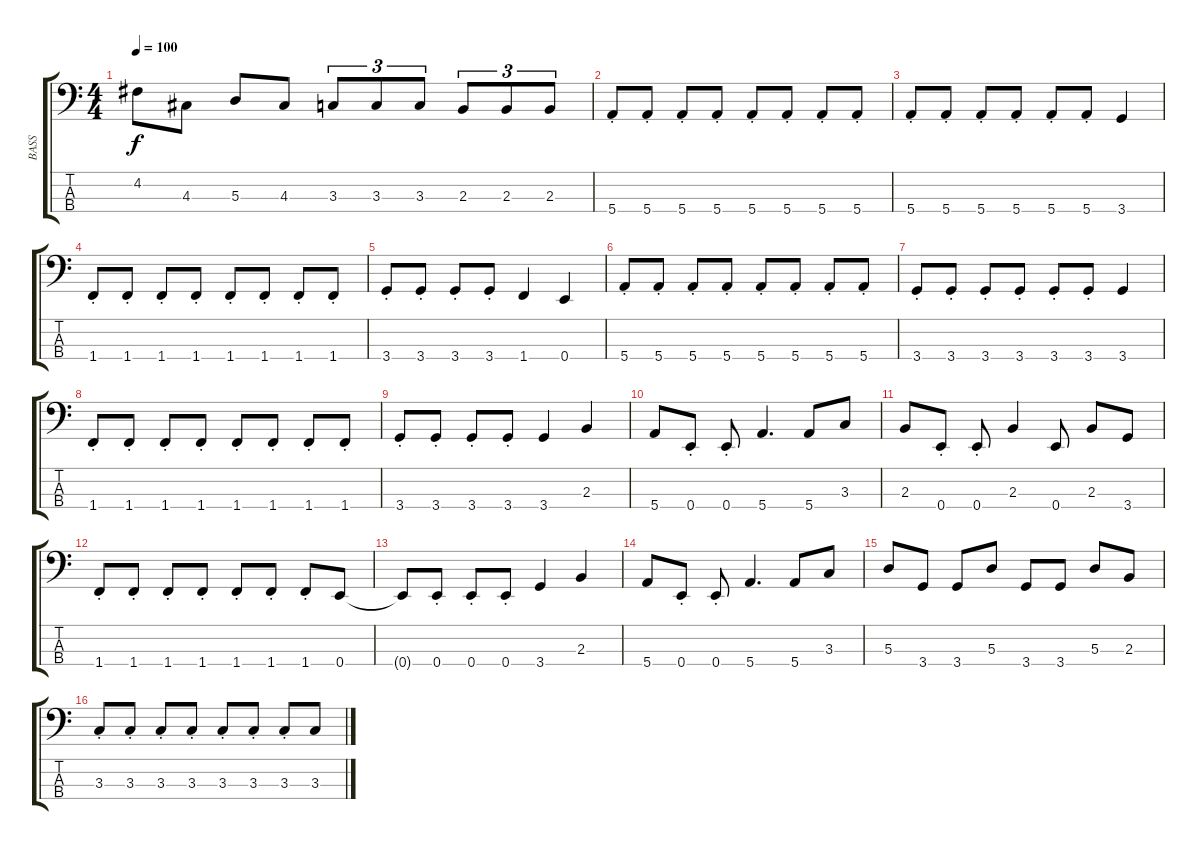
\track ("BASS" "BASS") {instrument electricbassfinger}
\staff {score tabs}
\tuning (G2 D2 A1 E1) {hide}
\ts (4 4)
\tempo 100
\clef f4
\ks c
4.2{t}.8{dy f} 4.3.8 5.3.8 4.3.8 3.3.8{tu (3 2)} 3.3.8{tu (3 2)} 3.3.8{tu (3 2)} 2.3.8{tu (3 2)} 2.3.8{tu (3 2)} 2.3.8{tu (3 2)} |
5.4{st}.8 5.4{st}.8 5.4{st}.8 5.4{st}.8 5.4{st}.8 5.4{st}.8 5.4{st}.8 5.4{st}.8 |
5.4{st}.8 5.4{st}.8 5.4{st}.8 5.4{st}.8 5.4{st}.8 5.4{st}.8 3.4.4 |
1.4{st}.8 1.4{st}.8 1.4{st}.8 1.4{st}.8 1.4{st}.8 1.4{st}.8 1.4{st}.8 1.4{st}.8 |
3.4{st}.8 3.4{st}.8 3.4{st}.8 3.4{st}.8 1.4.4 0.4.4 |
5.4{st}.8 5.4{st}.8 5.4{st}.8 5.4{st}.8 5.4{st}.8 5.4{st}.8 5.4{st}.8 5.4{st}.8 |
3.4{st}.8 3.4{st}.8 3.4{st}.8 3.4{st}.8 3.4{st}.8 3.4{st}.8 3.4.4 |
1.4{st}.8 1.4{st}.8 1.4{st}.8 1.4{st}.8 1.4{st}.8 1.4{st}.8 1.4{st}.8 1.4{st}.8 |
3.4{st}.8 3.4{st}.8 3.4{st}.8 3.4{st}.8 3.4.4 2.3.4 |
5.4.8 0.4{st}.8 0.4{st}.8 5.4.4{d} 5.4.8 3.3.8 |
2.3.8 0.4{st}.8 0.4{st}.8 2.3.4 0.4.8 2.3.8 3.4.8 |
1.4{st}.8 1.4{st}.8 1.4{st}.8 1.4{st}.8 1.4{st}.8 1.4{st}.8 1.4{st}.8 0.4.8 |
0.4{t}.8 0.4{st}.8 0.4{st}.8 0.4{st}.8 3.4.4 2.3.4 |
5.4.8 0.4{st}.8 0.4{st}.8 5.4.4{d} 5.4.8 3.3.8 |
5.3.8 3.4.8 3.4.8 5.3.8 3.4.8 3.4.8 5.3.8 2.3.8 |
3.3{st}.8 3.3{st}.8 3.3{st}.8 3.3{st}.8 3.3{st}.8 3.3{st}.8 3.3{st}.8 3.3.8
